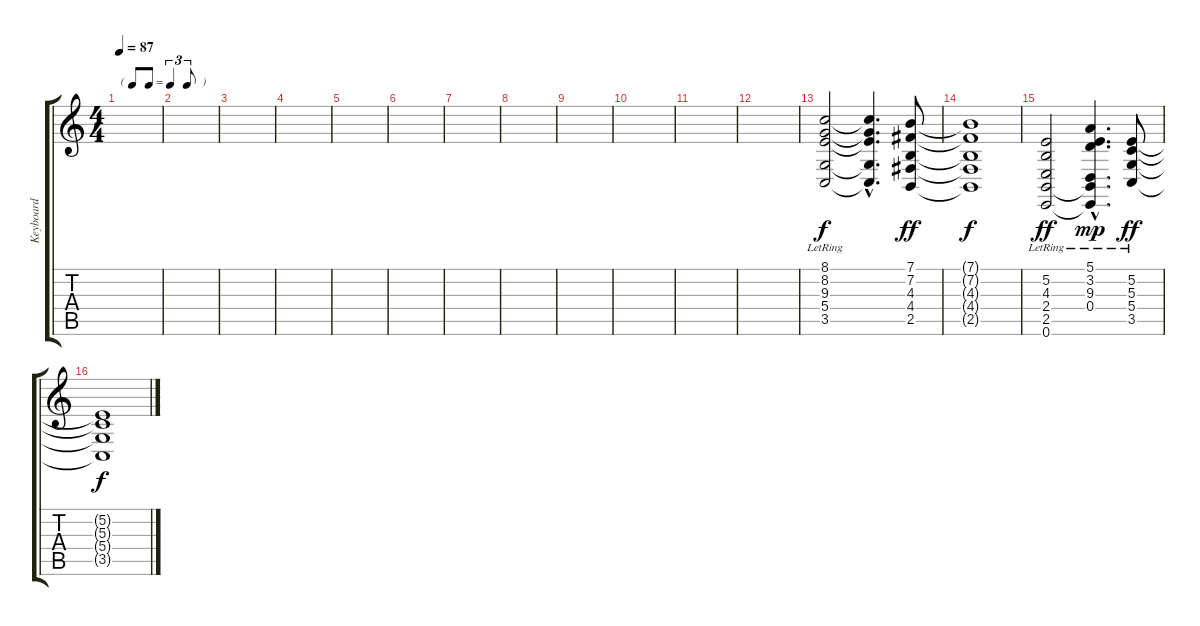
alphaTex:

\track ("Keyboard" "Keyboard") {instrument stringensemble1}
\staff {score tabs}
\tuning (E4 B3 G3 D3 A2 E2) {hide}
\ts (4 4)
\tf triplet8th
\tempo 87
\clef g2
\ks c
|
|
|
|
|
|
|
|
|
|
|
|
(8.1 8.2 9.3{lr} 5.4{lr} 3.5{lr}).2 (8.1{hac t} 8.2{hac t} 9.3{hac t} 5.4{hac t} 3.5{hac t}).4{d dy f} (7.1 7.2 4.3 4.4 2.5).8{dy ff} |
(7.1{t} 7.2{t} 4.3{t} 4.4{t} 2.5{t}).1{dy f} |
(5.2{lr} 4.3{lr} 2.4{lr} 2.5{lr} 0.6{lr}).2{dy ff} (5.1{hac lr} 3.2{hac lr} 9.3{hac lr} 0.4{hac lr} 2.5{hac t} 0.6{hac t}).4{d dy mp} (5.2{lr} 5.3{lr} 5.4{lr} 3.5{lr}).8{dy ff} |
(5.2{t} 5.3{t} 5.4{t} 3.5{t}).1{dy f}
